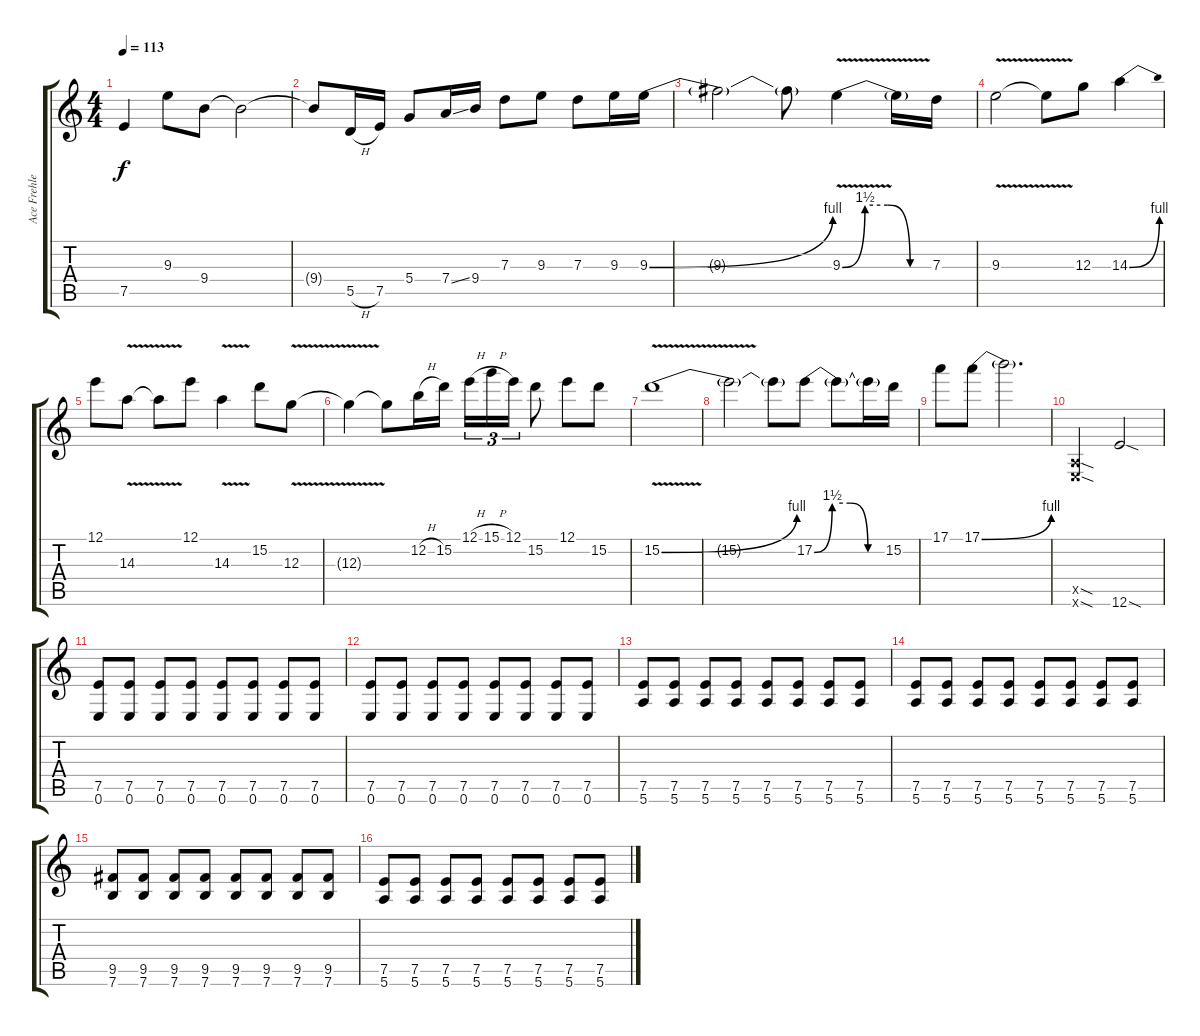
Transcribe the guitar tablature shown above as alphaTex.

\track ("Ace Frehley" "Ace Frehle") {instrument acousticguitarsteel}
\staff {score tabs}
\tuning (E4 B3 G3 D3 A2 E2) {hide}
\ts (4 4)
\tempo 113
\clef g2
\ks c
7.5{t}.4{dy f} 9.3.8 9.4.8 9.4{t}.2 |
9.4{t}.8 5.5{h}.16 7.5.16 5.4.8 7.4{ss}.16 9.4.16 7.3.8 9.3.8 7.3.8 9.3.16 9.3{be (bend 0 0 60 4)}.16 |
9.3{t}.2 9.3{t}.8 9.3{be (custom 0 0 15 6 30 6 45 0 60 0) v}.4 9.3{t}.16 7.3.16 |
9.3{v}.2 9.3{t}.8 12.3.8 14.3{be (bend 0 0 60 4)}.4 |
12.1.8 14.3{v}.8 14.3{t}.8 12.1.8 14.3{v}.4 15.2.8 12.3{v}.8 |
12.3{t}.4 12.3{t}.8 12.2{h}.16 15.2.16 12.1{h}.16{tu (3 2)} 15.1{h}.16{tu (3 2)} 12.1.16{tu (3 2)} 15.2.8 12.1.8 15.2.8 |
15.2{be (bend 0 0 60 4) v}.1 |
15.2{t}.2 15.2{t}.8 17.2{be (custom 0 0 15 6 30 6 45 0 60 0)}.8 17.2{t}.8 17.2{t}.16 15.2.16 |
17.1.8 17.1{be (bend 0 0 60 4)}.8 17.1{t}.2{d} |
(0.5{sod x} 0.6{sod x}).2 12.6{sod}.2 |
(7.5 0.6).8 (7.5 0.6).8 (7.5 0.6).8 (7.5 0.6).8 (7.5 0.6).8 (7.5 0.6).8 (7.5 0.6).8 (7.5 0.6).8 |
(7.5 0.6).8 (7.5 0.6).8 (7.5 0.6).8 (7.5 0.6).8 (7.5 0.6).8 (7.5 0.6).8 (7.5 0.6).8 (7.5 0.6).8 |
(7.5 5.6).8 (7.5 5.6).8 (7.5 5.6).8 (7.5 5.6).8 (7.5 5.6).8 (7.5 5.6).8 (7.5 5.6).8 (7.5 5.6).8 |
(7.5 5.6).8 (7.5 5.6).8 (7.5 5.6).8 (7.5 5.6).8 (7.5 5.6).8 (7.5 5.6).8 (7.5 5.6).8 (7.5 5.6).8 |
(9.5 7.6).8 (9.5 7.6).8 (9.5 7.6).8 (9.5 7.6).8 (9.5 7.6).8 (9.5 7.6).8 (9.5 7.6).8 (9.5 7.6).8 |
(7.5 5.6).8 (7.5 5.6).8 (7.5 5.6).8 (7.5 5.6).8 (7.5 5.6).8 (7.5 5.6).8 (7.5 5.6).8 (7.5 5.6).8
